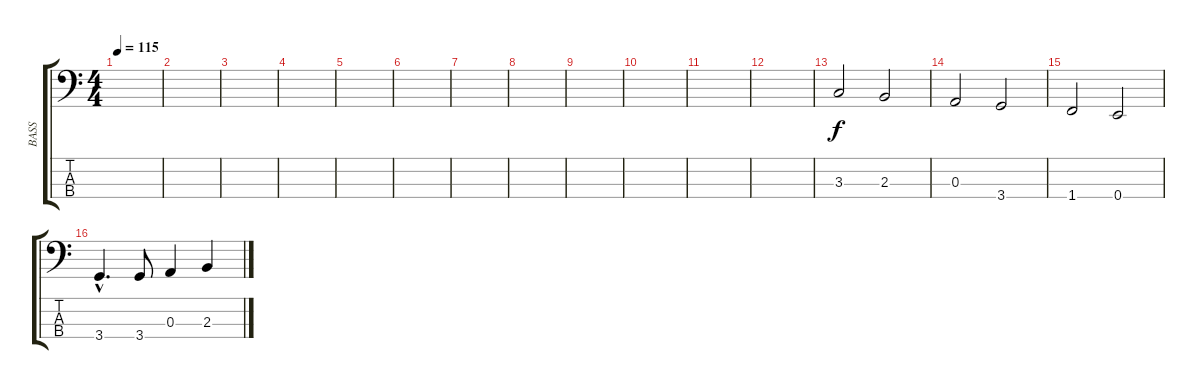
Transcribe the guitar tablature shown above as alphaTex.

\track ("BASS" "BASS") {instrument electricbasspick}
\staff {score tabs}
\tuning (G2 D2 A1 E1) {hide}
\ts (4 4)
\tempo 115
\clef f4
\ks c
|
|
|
|
|
|
|
|
|
|
|
|
3.3.2 2.3.2 |
0.3.2 3.4.2 |
1.4.2 0.4.2 |
3.4{hac}.4{d} 3.4.8 0.3.4 2.3.4
